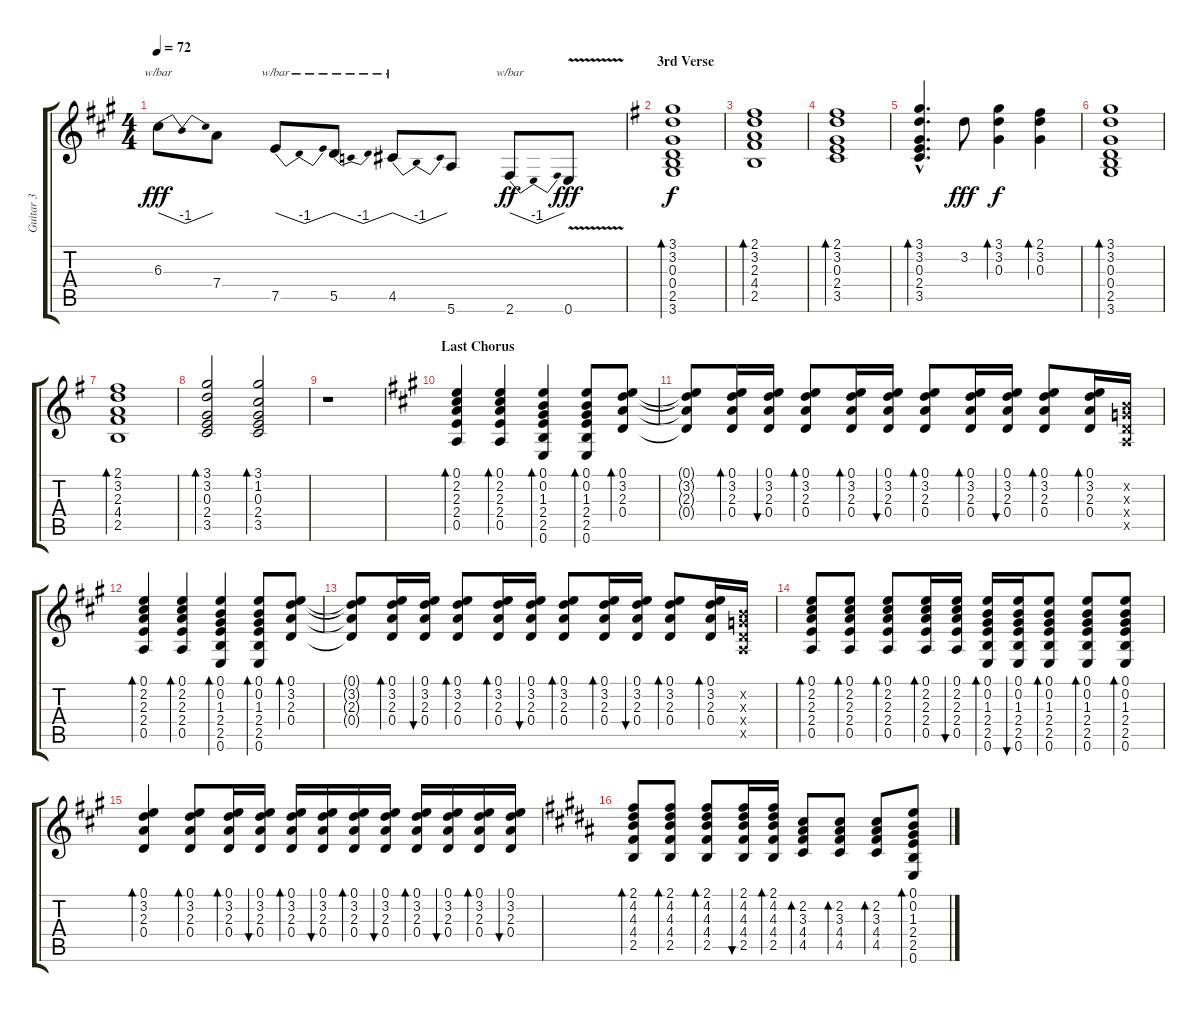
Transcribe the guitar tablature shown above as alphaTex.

\track ("Guitar 3" "Guitar 3") {instrument electricguitarclean}
\staff {score tabs}
\tuning (E4 B3 G3 D3 A2 E2) {hide}
\ts (4 4)
\tempo 72
\clef g2
\ks a
6.3.8{tbe (dip default 0 0 30 -4 60 0) dy fff} 7.4.8 7.5.8{tbe (dip default 0 0 30 -4 60 0)} 5.5.8{tbe (dip default 0 0 30 -4 60 0)} 4.5.8{tbe (dip default 0 0 30 -4 60 0)} 5.6.8 2.6.8{tbe (dip default 0 0 30 -4 60 0) dy ff} 0.6{v}.8{dy fff} |
\section ("" "3rd Verse")
\ks g
(3.1 3.2 0.3 0.4 2.5 3.6).1{bd 120 dy f volume 12 balance 2 instrument electricguitarclean} |
(2.1 3.2 2.3 4.4 2.5).1{bd 120} |
(2.1 3.2 0.3 2.4 3.5).1{bd 120} |
(3.1{hac} 3.2{hac} 0.3{hac} 2.4{hac} 3.5{hac}).4{d bd 120} 3.2.8{dy fff} (3.1 3.2 0.3).4{bd 60 dy f} (2.1 3.2 0.3).4{bd 60} |
(3.1 3.2 0.3 0.4 2.5 3.6).1{bd 120} |
(2.1 3.2 2.3 4.4 2.5).1{bd 120} |
(3.1 3.2 0.3 2.4 3.5).2{bd 120} (3.1 1.2 0.3 2.4 3.5).2{bd 120} |
r.1 |
\section ("" "Last Chorus")
\ks a
(0.1 2.2 2.3 2.4 0.5).4{bd 120} (0.1 2.2 2.3 2.4 0.5).4{bd 120} (0.1 0.2 1.3 2.4 2.5 0.6).4{bd 120} (0.1 0.2 1.3 2.4 2.5 0.6).8{bd 60} (0.1 3.2 2.3 0.4).8{bd 60} |
(0.1{t} 3.2{t} 2.3{t} 0.4{t}).8 (0.1 3.2 2.3 0.4).16{bd 60} (0.1 3.2 2.3 0.4).16{bu 60} (0.1 3.2 2.3 0.4).8{bd 60} (0.1 3.2 2.3 0.4).16{bd 60} (0.1 3.2 2.3 0.4).16{bu 60} (0.1 3.2 2.3 0.4).8{bd 60} (0.1 3.2 2.3 0.4).16{bd 60} (0.1 3.2 2.3 0.4).16{bu 60} (0.1 3.2 2.3 0.4).8{bd 60} (0.1 3.2 2.3 0.4).16{bd 60} (0.2{x} 0.3{x} 0.4{x} 0.5{x}).16 |
(0.1 2.2 2.3 2.4 0.5).4{bd 120} (0.1 2.2 2.3 2.4 0.5).4{bd 120} (0.1 0.2 1.3 2.4 2.5 0.6).4{bd 120} (0.1 0.2 1.3 2.4 2.5 0.6).8{bd 60} (0.1 3.2 2.3 0.4).8{bd 60} |
(0.1{t} 3.2{t} 2.3{t} 0.4{t}).8 (0.1 3.2 2.3 0.4).16{bd 60} (0.1 3.2 2.3 0.4).16{bu 60} (0.1 3.2 2.3 0.4).8{bd 60} (0.1 3.2 2.3 0.4).16{bd 60} (0.1 3.2 2.3 0.4).16{bu 60} (0.1 3.2 2.3 0.4).8{bd 60} (0.1 3.2 2.3 0.4).16{bd 60} (0.1 3.2 2.3 0.4).16{bu 60} (0.1 3.2 2.3 0.4).8{bd 60} (0.1 3.2 2.3 0.4).16{bd 60} (0.2{x} 0.3{x} 0.4{x} 0.5{x}).16 |
(0.1 2.2 2.3 2.4 0.5).8{bd 60} (0.1 2.2 2.3 2.4 0.5).8{bd 60} (0.1 2.2 2.3 2.4 0.5).8{bd 60} (0.1 2.2 2.3 2.4 0.5).16{bd 60} (0.1 2.2 2.3 2.4 0.5).16{bu 60} (0.1 0.2 1.3 2.4 2.5 0.6).16{bd 60} (0.1 0.2 1.3 2.4 2.5 0.6).16{bu 60} (0.1 0.2 1.3 2.4 2.5 0.6).8{bd 60} (0.1 0.2 1.3 2.4 2.5 0.6).8{bd 60} (0.1 0.2 1.3 2.4 2.5 0.6).8{bd 60} |
(0.1 3.2 2.3 0.4).4{bd 120} (0.1 3.2 2.3 0.4).8{bd 60} (0.1 3.2 2.3 0.4).16{bd 60} (0.1 3.2 2.3 0.4).16{bu 60} (0.1 3.2 2.3 0.4).16{bd 60} (0.1 3.2 2.3 0.4).16{bu 60} (0.1 3.2 2.3 0.4).16{bd 60} (0.1 3.2 2.3 0.4).16{bu 60} (0.1 3.2 2.3 0.4).16{bd 60} (0.1 3.2 2.3 0.4).16{bu 60} (0.1 3.2 2.3 0.4).16{bd 60} (0.1 3.2 2.3 0.4).16{bu 60} |
\ks b
(2.1 4.2 4.3 4.4 2.5).8{bd 60} (2.1 4.2 4.3 4.4 2.5).8{bd 60} (2.1 4.2 4.3 4.4 2.5).8{bd 60} (2.1 4.2 4.3 4.4 2.5).16{bu 60} (2.1 4.2 4.3 4.4 2.5).16{bd 60} (2.2 3.3 4.4 4.5).8{bd 60} (2.2 3.3 4.4 4.5).8{bd 60} (2.2 3.3 4.4 4.5).8{bd 60} (0.1 0.2 1.3 2.4 2.5 0.6).8{bd 120}
